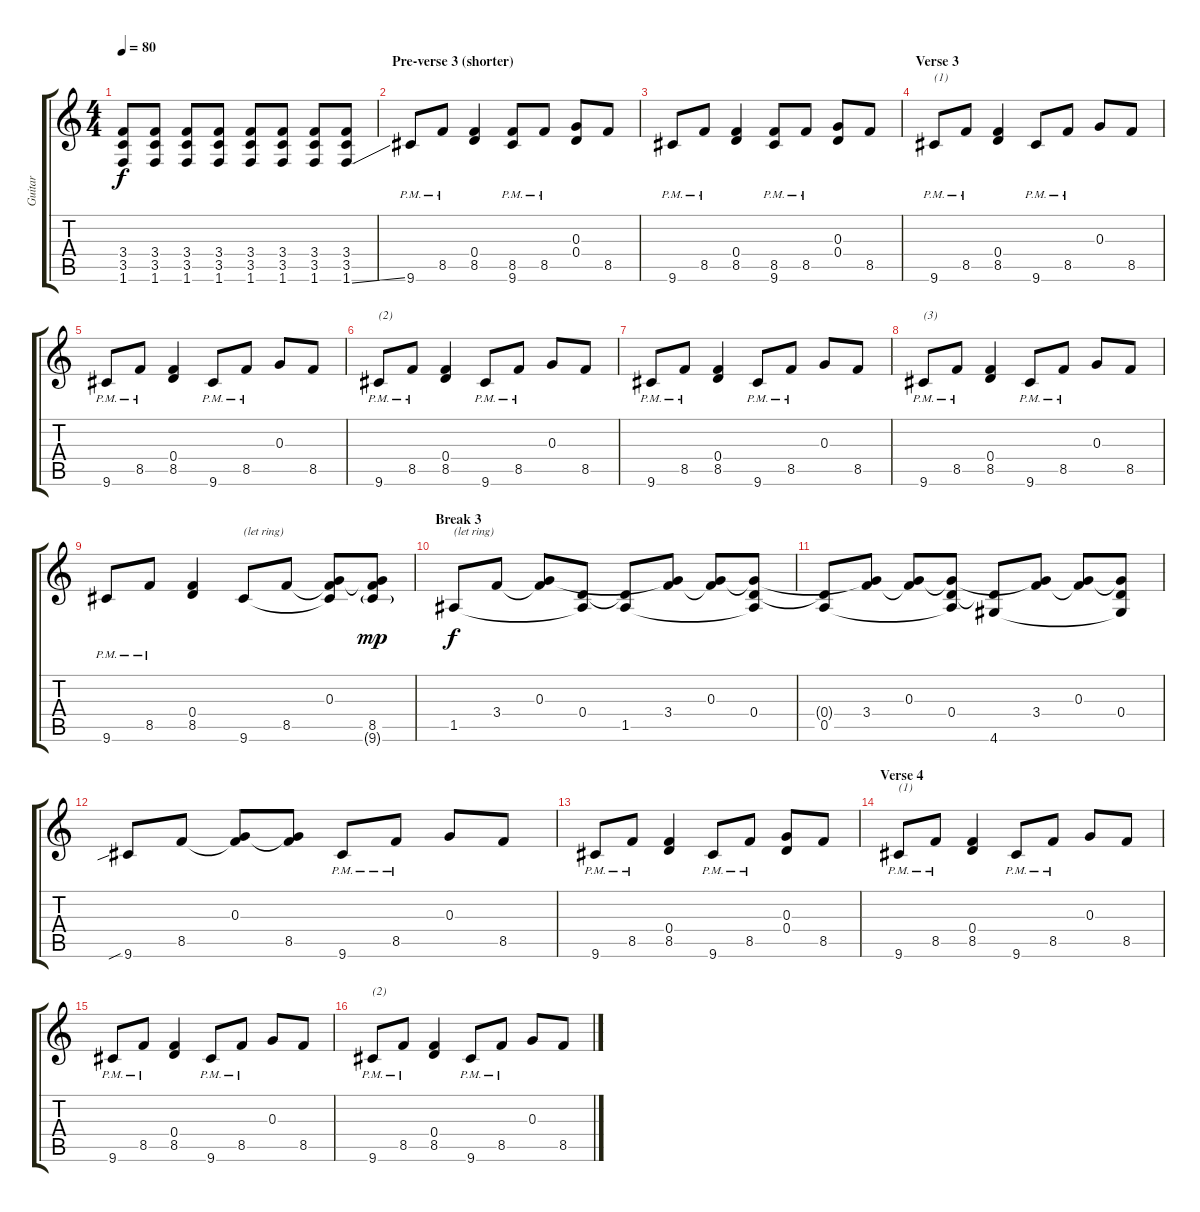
\track ("Guitar" "Guitar") {instrument distortionguitar}
\staff {score tabs}
\tuning (E4 B3 G3 D3 A2 E2) {hide}
\ts (4 4)
\tempo 80
\clef g2
\ks c
(3.4 3.5 1.6).8{dy f} (3.4 3.5 1.6).8 (3.4 3.5 1.6).8 (3.4 3.5 1.6).8 (3.4 3.5 1.6).8 (3.4 3.5 1.6).8 (3.4 3.5 1.6).8 (3.4 3.5 1.6{ss}).8 |
\section ("" "Pre-verse 3 (shorter)")
9.6{pm}.8 8.5{pm}.8 (0.4 8.5).4 (8.5{pm} 9.6{pm}).8 8.5{pm}.8 (0.3 0.4).8 8.5.8 |
9.6{pm}.8 8.5{pm}.8 (0.4 8.5).4 (8.5{pm} 9.6{pm}).8 8.5{pm}.8 (0.3 0.4).8 8.5.8 |
\section ("" "Verse 3")
9.6{pm}.8{txt "(1)"} 8.5{pm}.8 (0.4 8.5).4 9.6{pm}.8 8.5{pm}.8 0.3.8 8.5.8 |
9.6{pm}.8 8.5{pm}.8 (0.4 8.5).4 9.6{pm}.8 8.5{pm}.8 0.3.8 8.5.8 |
9.6{pm}.8{txt "(2)"} 8.5{pm}.8 (0.4 8.5).4 9.6{pm}.8 8.5{pm}.8 0.3.8 8.5.8 |
9.6{pm}.8 8.5{pm}.8 (0.4 8.5).4 9.6{pm}.8 8.5{pm}.8 0.3.8 8.5.8 |
9.6{pm}.8{txt "(3)"} 8.5{pm}.8 (0.4 8.5).4 9.6{pm}.8 8.5{pm}.8 0.3.8 8.5.8 |
9.6{pm}.8 8.5{pm}.8 (0.4 8.5).4 9.6.8{txt "(let ring)"} 8.5.8 (0.3 8.5{t} 9.6{t}).8 (0.3{t} 8.5 9.6{g}).8{dy mp} |
\section ("" "Break 3")
1.5.8{txt "(let ring)" dy f} 3.4.8 (0.3 3.4{t}).8 (0.4 1.5{t}).8 (0.4{t} 1.5).8 (0.3{t} 3.4).8 (0.3 3.4{t}).8 (0.3{t} 0.4 1.5{t}).8 |
(0.4{t} 0.5).8 (0.3{t} 3.4).8 (0.3 3.4{t}).8 (0.3{t} 0.4 0.5{t}).8 (0.4{t} 4.6).8 (0.3{t} 3.4).8 (0.3 3.4{t}).8 (0.3{t} 0.4 4.6{t}).8 |
9.6{sib}.8 8.5.8 (0.3 8.5{t}).8 (0.3{t} 8.5).8 9.6{pm}.8 8.5{pm}.8 0.3.8 8.5.8 |
9.6{pm}.8 8.5{pm}.8 (0.4 8.5).4 9.6{pm}.8 8.5{pm}.8 (0.3 0.4).8 8.5.8 |
\section ("" "Verse 4")
9.6{pm}.8{txt "(1)"} 8.5{pm}.8 (0.4 8.5).4 9.6{pm}.8 8.5{pm}.8 0.3.8 8.5.8 |
9.6{pm}.8 8.5{pm}.8 (0.4 8.5).4 9.6{pm}.8 8.5{pm}.8 0.3.8 8.5.8 |
9.6{pm}.8{txt "(2)"} 8.5{pm}.8 (0.4 8.5).4 9.6{pm}.8 8.5{pm}.8 0.3.8 8.5.8
